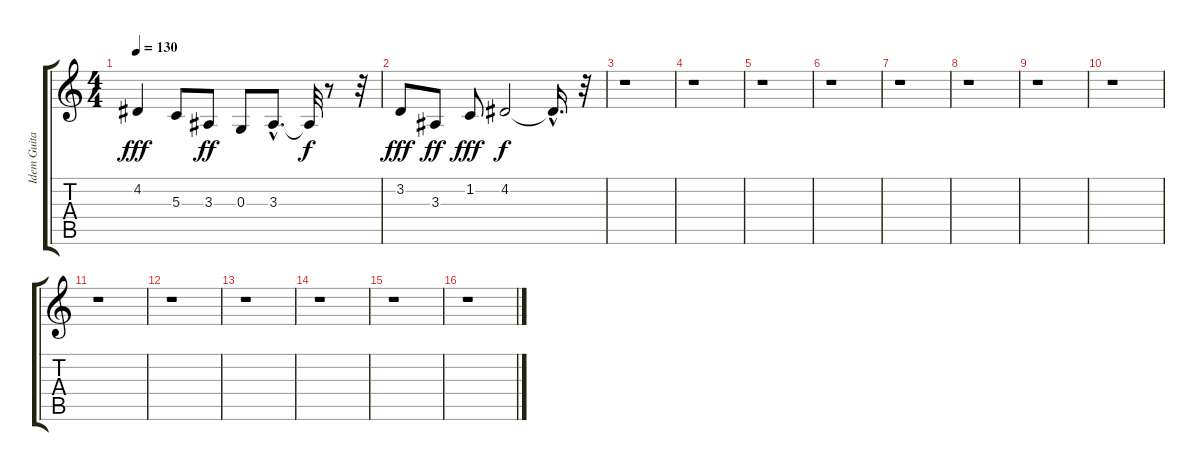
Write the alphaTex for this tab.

\track ("Idem Guitare 1" "Idem Guita") {instrument lead2sawtooth}
\staff {score tabs}
\tuning (E4 B3 G3 D3 A2 E2) {hide}
\ts (4 4)
\tempo 130
\clef g2
\ks c
4.2.4{dy fff} 5.3.8 3.3.8{dy ff} 0.3.8 3.3{hac}.8{d} 3.3{t}.32{dy f} r.8 r.32 |
3.2.8{dy fff} 3.3.8{dy ff} 1.2.8{dy fff} 4.2.2{dy f} 4.2{hac t}.16{d} r.32 |
r.1 |
r.1 |
r.1 |
r.1 |
r.1 |
r.1 |
r.1 |
r.1 |
r.1 |
r.1 |
r.1 |
r.1 |
r.1 |
r.1
